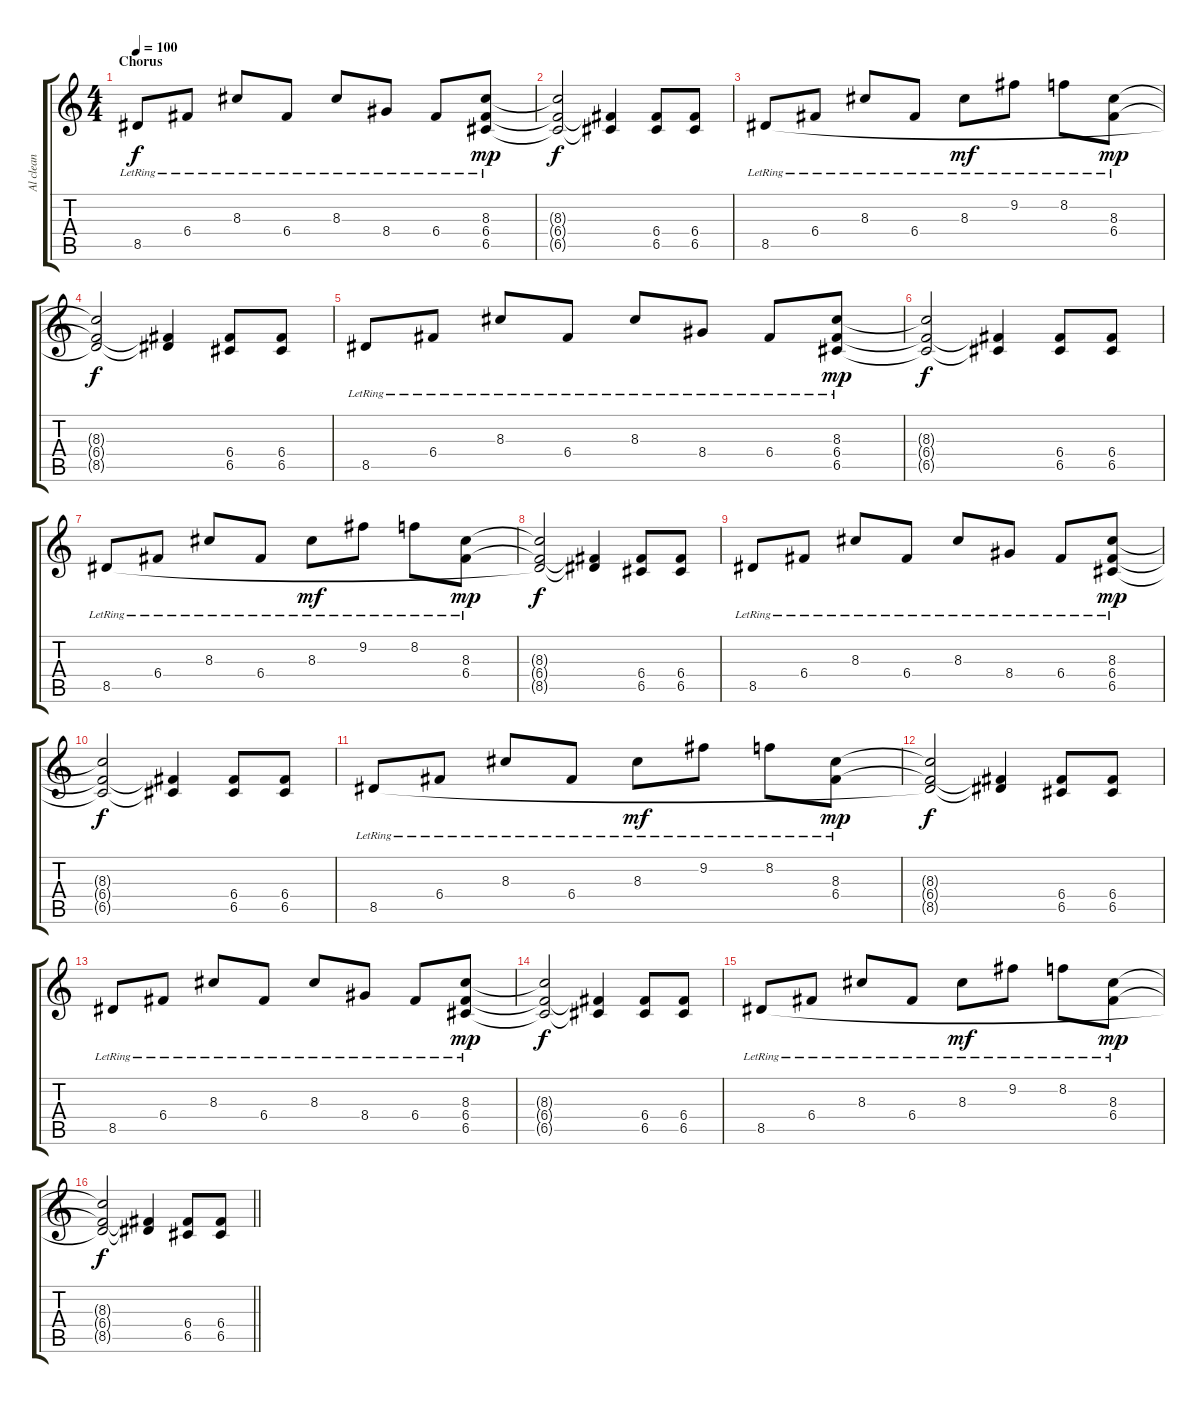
\track ("Al clean" "Al clean") {instrument electricguitarjazz}
\staff {score tabs}
\tuning (D4 A3 F3 C3 G2 C2) {hide}
\ts (4 4)
\section ("" "Chorus")
\tempo 100
\clef g2
\ks c
8.5{lr}.8{dy f} 6.4{lr}.8 8.3{lr}.8 6.4{lr}.8 8.3{lr}.8 8.4{lr}.8 6.4{lr}.8 (8.3{lr} 6.4 6.5{lr}).8{dy mp} |
(8.3{t} 6.4{t} 6.5{t}).2{dy f} (6.4{t} 6.5{t}).4 (6.4 6.5).8 (6.4 6.5).8 |
8.5{lr}.8 6.4{lr}.8 8.3{lr}.8 6.4{lr}.8 8.3{lr}.8{dy mf} 9.2{lr}.8 8.2{lr}.8 (8.3{lr} 6.4).8{dy mp} |
(8.3{t} 6.4{t} 8.5{t}).2{dy f} (6.4{t} 8.5{t}).4 (6.4 6.5).8 (6.4 6.5).8 |
8.5{lr}.8 6.4{lr}.8 8.3{lr}.8 6.4{lr}.8 8.3{lr}.8 8.4{lr}.8 6.4{lr}.8 (8.3{lr} 6.4 6.5{lr}).8{dy mp} |
(8.3{t} 6.4{t} 6.5{t}).2{dy f} (6.4{t} 6.5{t}).4 (6.4 6.5).8 (6.4 6.5).8 |
8.5{lr}.8 6.4{lr}.8 8.3{lr}.8 6.4{lr}.8 8.3{lr}.8{dy mf} 9.2{lr}.8 8.2{lr}.8 (8.3{lr} 6.4).8{dy mp} |
(8.3{t} 6.4{t} 8.5{t}).2{dy f} (6.4{t} 8.5{t}).4 (6.4 6.5).8 (6.4 6.5).8 |
8.5{lr}.8 6.4{lr}.8 8.3{lr}.8 6.4{lr}.8 8.3{lr}.8 8.4{lr}.8 6.4{lr}.8 (8.3{lr} 6.4 6.5{lr}).8{dy mp} |
(8.3{t} 6.4{t} 6.5{t}).2{dy f} (6.4{t} 6.5{t}).4 (6.4 6.5).8 (6.4 6.5).8 |
8.5{lr}.8 6.4{lr}.8 8.3{lr}.8 6.4{lr}.8 8.3{lr}.8{dy mf} 9.2{lr}.8 8.2{lr}.8 (8.3{lr} 6.4).8{dy mp} |
(8.3{t} 6.4{t} 8.5{t}).2{dy f} (6.4{t} 8.5{t}).4 (6.4 6.5).8 (6.4 6.5).8 |
8.5{lr}.8 6.4{lr}.8 8.3{lr}.8 6.4{lr}.8 8.3{lr}.8 8.4{lr}.8 6.4{lr}.8 (8.3{lr} 6.4 6.5{lr}).8{dy mp} |
(8.3{t} 6.4{t} 6.5{t}).2{dy f} (6.4{t} 6.5{t}).4 (6.4 6.5).8 (6.4 6.5).8 |
8.5{lr}.8 6.4{lr}.8 8.3{lr}.8 6.4{lr}.8 8.3{lr}.8{dy mf} 9.2{lr}.8 8.2{lr}.8 (8.3{lr} 6.4).8{dy mp} |
\barLineRight lightlight
(8.3{t} 6.4{t} 8.5{t}).2{dy f} (6.4{t} 8.5{t}).4 (6.4 6.5).8 (6.4 6.5).8
